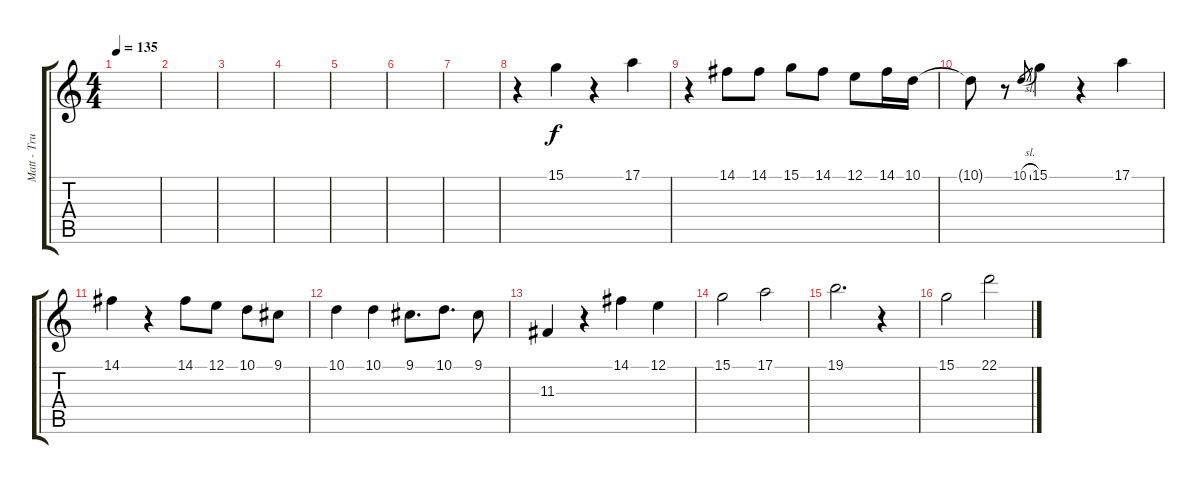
\track ("Matt - Trumpet" "Matt - Tru") {instrument trumpet}
\staff {score tabs}
\tuning (E4 B3 G3 D3 A2 E2) {hide}
\ts (4 4)
\tempo 135
\clef g2
\ks c
|
|
|
|
|
|
|
r.4 15.1.4{dy f} r.4 17.1.4 |
r.4 14.1.8 14.1.8 15.1.8 14.1.8 12.1.8 14.1.16 10.1.16 |
10.1{t}.8 r.8 10.1{sl}.8{gr} 15.1.4 r.4 17.1.4 |
14.1.4 r.4 14.1.8 12.1.8 10.1.8 9.1.8 |
10.1.4 10.1.4 9.1.8{d} 10.1.8{d} 9.1.8 |
11.3.4 r.4 14.1.4 12.1.4 |
15.1.2 17.1.2 |
19.1.2{d} r.4 |
15.1.2 22.1.2
